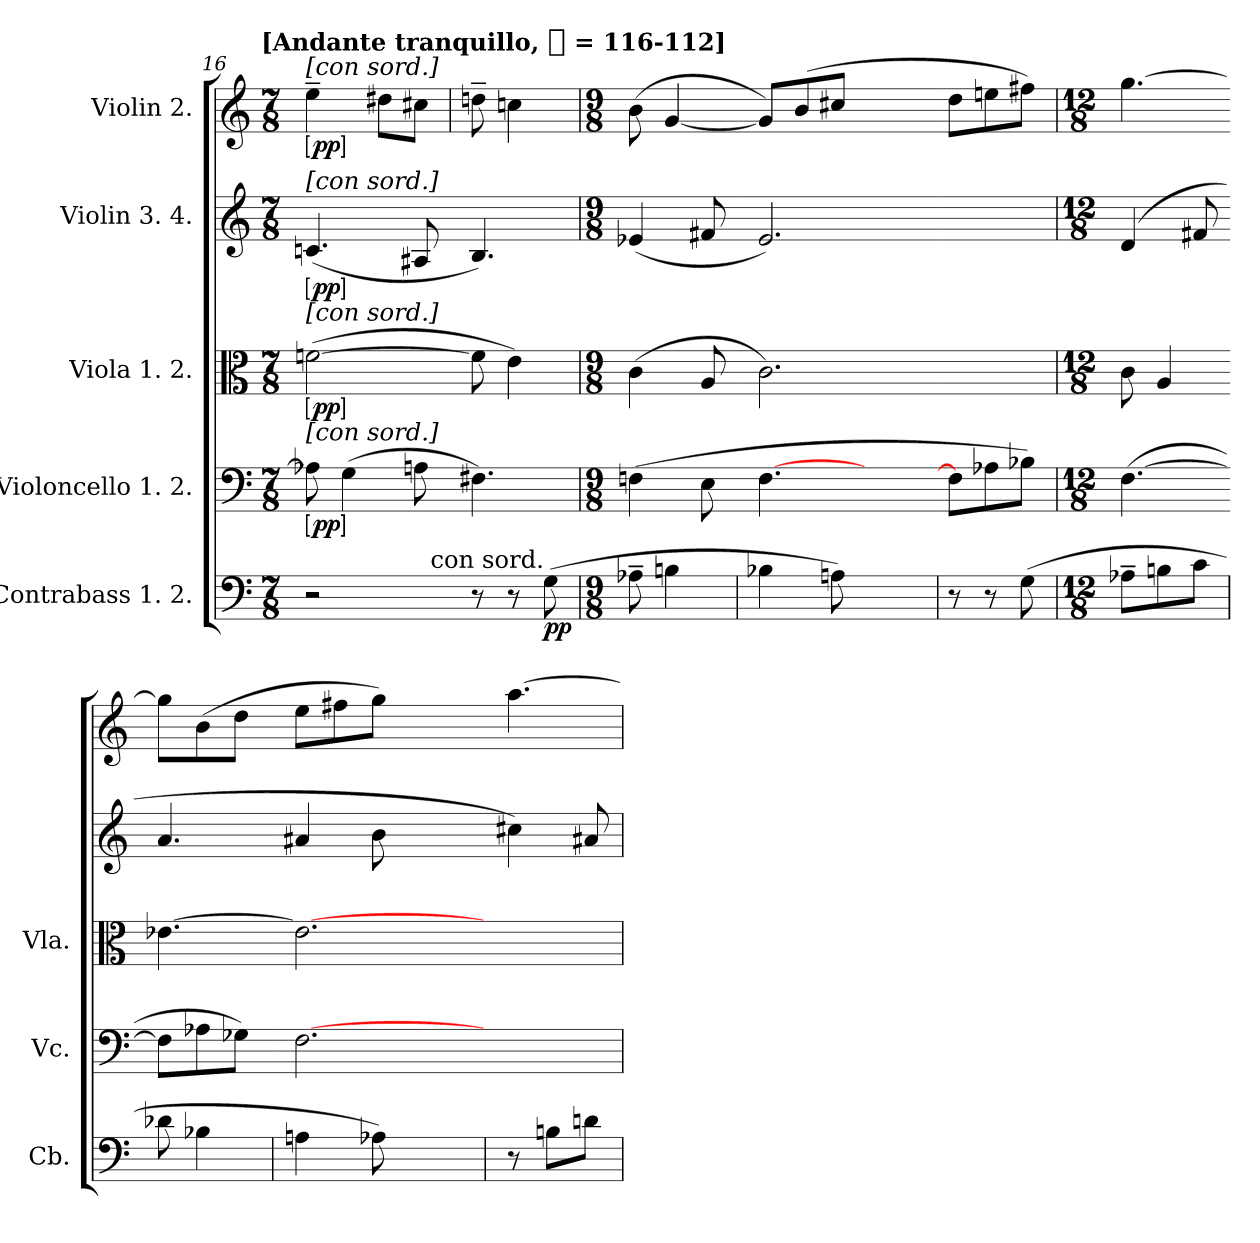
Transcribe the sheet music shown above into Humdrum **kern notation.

**kern	**dynam	**kern	**dynam	**kern	**dynam	**kern	**dynam	**kern	**dynam
*part5	*part5	*part4	*part4	*part3	*part3	*part2	*part2	*part1	*part1
*staff5	*staff5	*staff4	*staff4	*staff3	*staff3	*staff2	*staff2	*staff1	*staff1
*I"Contrabass 1. 2.	*	*I"Violoncello 1. 2.	*	*I"Viola 1. 2.	*	*I"Violin 3. 4.	*	*I"Violin 2.	*
*I'Cb.	*	*I'Vc.	*	*I'Vla.	*	*	*	*	*
*clefF4	*	*clefF4	*	*clefC3	*	*clefG2	*	*clefG2	*
*ITrd7c12	*	*	*	*	*	*	*	*	*
*k[]	*	*k[]	*	*k[]	*	*k[]	*	*k[]	*
!!LO:TX:omd:t=[Andante tranquillo, [8th] = 116-112]
*M7/8	*	*M7/8	*	*M7/8	*	*M7/8	*	*M7/8	*
*MM116	*	*MM116	*	*MM116	*	*MM116	*	*MM116	*
=16	=16	=16	=16	=16	=16	=16	=16	=16	=16
!	!	!	!	!	!	!	!	!LO:TX:a:t=[con sord.]	!
!	!	!	!	!	!	!LO:TX:a:t=[con sord.]	!	!	!
!	!	!	!	!LO:TX:a:t=[con sord.]	!	!	!	!	!
!	!	!LO:TX:a:t=[con sord.]	!	!	!	!	!	!	!
!	!	!	!LO:DY:ed=brack	!	!LO:DY:ed=brack	!	!LO:DY:ed=brack	!	!LO:DY:ed=brack
2r	.	8A-Xi]	pp	([2fn	pp	(4.cn	pp	4ee~	pp
.	.	(4G	.	.	.	.	.	.	.
.	.	.	.	.	.	.	.	8dd#XL	.
.	.	8An	.	.	.	8A#X	.	8cc#XJ	.
=-	=	=-	=	=-	=	=-	=	=	=
8r	.	4.F#X)	.	8f]	.	4.B)	.	8ddn~	.
8r	.	.	.	4e)	.	.	.	4ccni	.
!LO:TX:a:rj:t=con sord.	!	!	!	!	!	!	!	!	!
(8GG	pp	.	.	.	.	.	.	.	.
=17	=17	=17	=17	=17	=17	=17	=17	=17	=17
*M9/8	*	*M9/8	*	*M9/8	*	*M9/8	*	*M9/8	*
8AA-X~	.	(4Fn	.	(>4c	.	(4e-X	.	(8b	.
4BBn	.	.	.	.	.	.	.	[4g	.
.	.	8E	.	8A	.	8f#X	.	.	.
=	=-	=-	=-	=-	=-	=-	=-	=-	=-
4BB-X	.	[4.F	.	2.c)	.	2.e-)	.	8gL])	.
.	.	.	.	.	.	.	.	(>8b	.
8AAn)	.	.	.	.	.	.	.	8cc#XJ	.
4.ryy	.	4.ryy	.	.	.	.	.	4.ryy	.
=	=-	=-	=-	=-	=-	=-	=-	=-	=-
8r	.	8FL]	.	4.ryy	.	4.ryy	.	8ddL	.
8r	.	8A-X	.	.	.	.	.	8een	.
(8GG	.	8B-XJ)	.	.	.	.	.	8ff#XJ)	.
=18	=18	=18	=18	=18	=18	=18	=18	=18	=18
*M12/8	*	*M12/8	*	*M12/8	*	*M12/8	*	*M12/8	*
8AA-X~L	.	([4.F	.	8c	.	(>4d	.	[4.gg	.
8BBn	.	.	.	4A	.	.	.	.	.
8CJ	.	.	.	.	.	8f#X	.	.	.
=	=-	=-	=-	=-	=-	=-	=-	=-	=-
8D-X	.	8FL]	.	[4.e-X	.	4.a	.	8ggL]	.
4BB-X	.	8A-X	.	.	.	.	.	(8b	.
.	.	8G-XJ)	.	.	.	.	.	8ddJ	.
=	=-	=-	=-	=-	=-	=-	=-	=-	=-
4AAn	.	[2.F	.	2.e-_	.	4a#X	.	8eeL	.
.	.	.	.	.	.	.	.	8ff#X	.
8AA-X)	.	.	.	.	.	8b	.	8ggJ)	.
4.ryy	.	.	.	.	.	4.ryy	.	4.ryy	.
=	=-	=-	=-	=-	=-	=-	=-	=-	=-
8r	.	4.ryy	.	4.ryy	.	4cc#X)	.	[4.aa	.
8BBnL	.	.	.	.	.	.	.	.	.
8DnJ	.	.	.	.	.	8a#X	.	.	.
=	=	=	=	=	=	=	=	=	=
*-	*-	*-	*-	*-	*-	*-	*-	*-	*-
